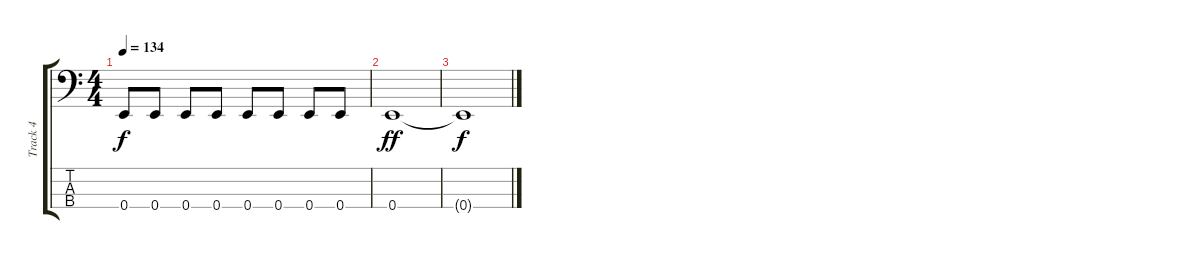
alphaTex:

\track ("Track 4" "Track 4") {instrument electricbassfinger}
\staff {score tabs}
\tuning (G2 D2 A1 E1) {hide}
\ts (4 4)
\tempo 134
\clef f4
\ks c
0.4.8{dy f} 0.4.8 0.4.8 0.4.8 0.4.8 0.4.8 0.4.8 0.4.8 |
0.4.1{dy ff} |
0.4{t}.1{dy f}
